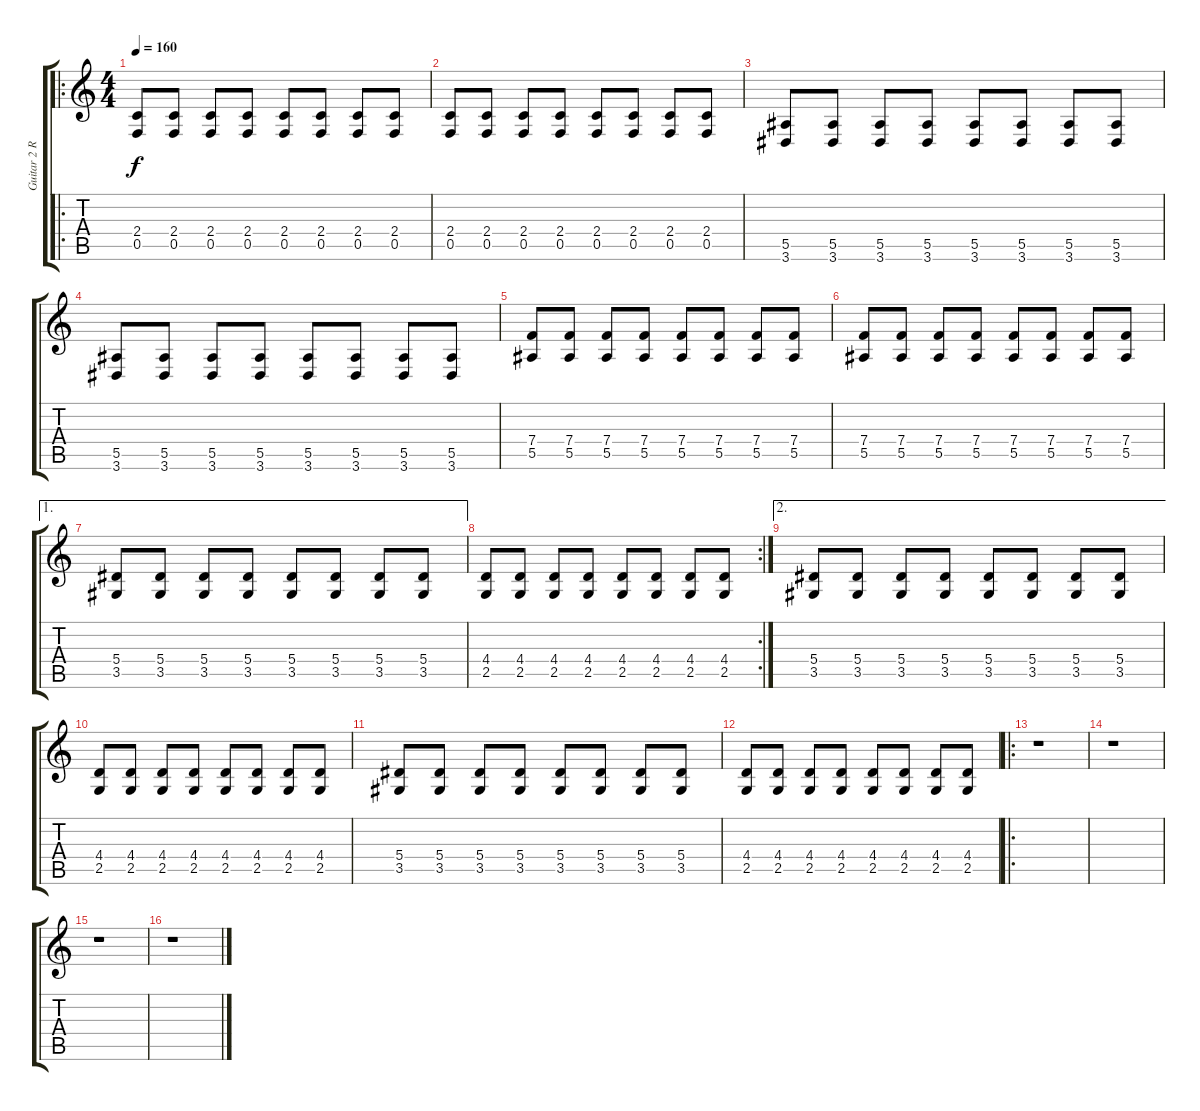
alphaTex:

\track ("Guitar 2 Right (Bjorn)" "Guitar 2 R") {instrument distortionguitar}
\staff {score tabs}
\tuning (C4 G3 Eb3 Bb2 F2 C2) {hide}
\ro
\ts (4 4)
\tempo 160
\clef g2
\ks c
(2.4 0.5).8{dy f instrument distortionguitar} (2.4 0.5).8 (2.4 0.5).8 (2.4 0.5).8 (2.4 0.5).8 (2.4 0.5).8 (2.4 0.5).8 (2.4 0.5).8 |
(2.4 0.5).8 (2.4 0.5).8 (2.4 0.5).8 (2.4 0.5).8 (2.4 0.5).8 (2.4 0.5).8 (2.4 0.5).8 (2.4 0.5).8 |
(5.5 3.6).8 (5.5 3.6).8 (5.5 3.6).8 (5.5 3.6).8 (5.5 3.6).8 (5.5 3.6).8 (5.5 3.6).8 (5.5 3.6).8 |
(5.5 3.6).8 (5.5 3.6).8 (5.5 3.6).8 (5.5 3.6).8 (5.5 3.6).8 (5.5 3.6).8 (5.5 3.6).8 (5.5 3.6).8 |
(7.4 5.5).8 (7.4 5.5).8 (7.4 5.5).8 (7.4 5.5).8 (7.4 5.5).8 (7.4 5.5).8 (7.4 5.5).8 (7.4 5.5).8 |
(7.4 5.5).8 (7.4 5.5).8 (7.4 5.5).8 (7.4 5.5).8 (7.4 5.5).8 (7.4 5.5).8 (7.4 5.5).8 (7.4 5.5).8 |
\ae 1
(5.4 3.5).8 (5.4 3.5).8 (5.4 3.5).8 (5.4 3.5).8 (5.4 3.5).8 (5.4 3.5).8 (5.4 3.5).8 (5.4 3.5).8 |
\rc 2
(4.4 2.5).8 (4.4 2.5).8 (4.4 2.5).8 (4.4 2.5).8 (4.4 2.5).8 (4.4 2.5).8 (4.4 2.5).8 (4.4 2.5).8 |
\ae 2
(5.4 3.5).8 (5.4 3.5).8 (5.4 3.5).8 (5.4 3.5).8 (5.4 3.5).8 (5.4 3.5).8 (5.4 3.5).8 (5.4 3.5).8 |
(4.4 2.5).8 (4.4 2.5).8 (4.4 2.5).8 (4.4 2.5).8 (4.4 2.5).8 (4.4 2.5).8 (4.4 2.5).8 (4.4 2.5).8 |
(5.4 3.5).8 (5.4 3.5).8 (5.4 3.5).8 (5.4 3.5).8 (5.4 3.5).8 (5.4 3.5).8 (5.4 3.5).8 (5.4 3.5).8 |
(4.4 2.5).8 (4.4 2.5).8 (4.4 2.5).8 (4.4 2.5).8 (4.4 2.5).8 (4.4 2.5).8 (4.4 2.5).8 (4.4 2.5).8 |
\ro
r.1 |
r.1 |
r.1 |
r.1
